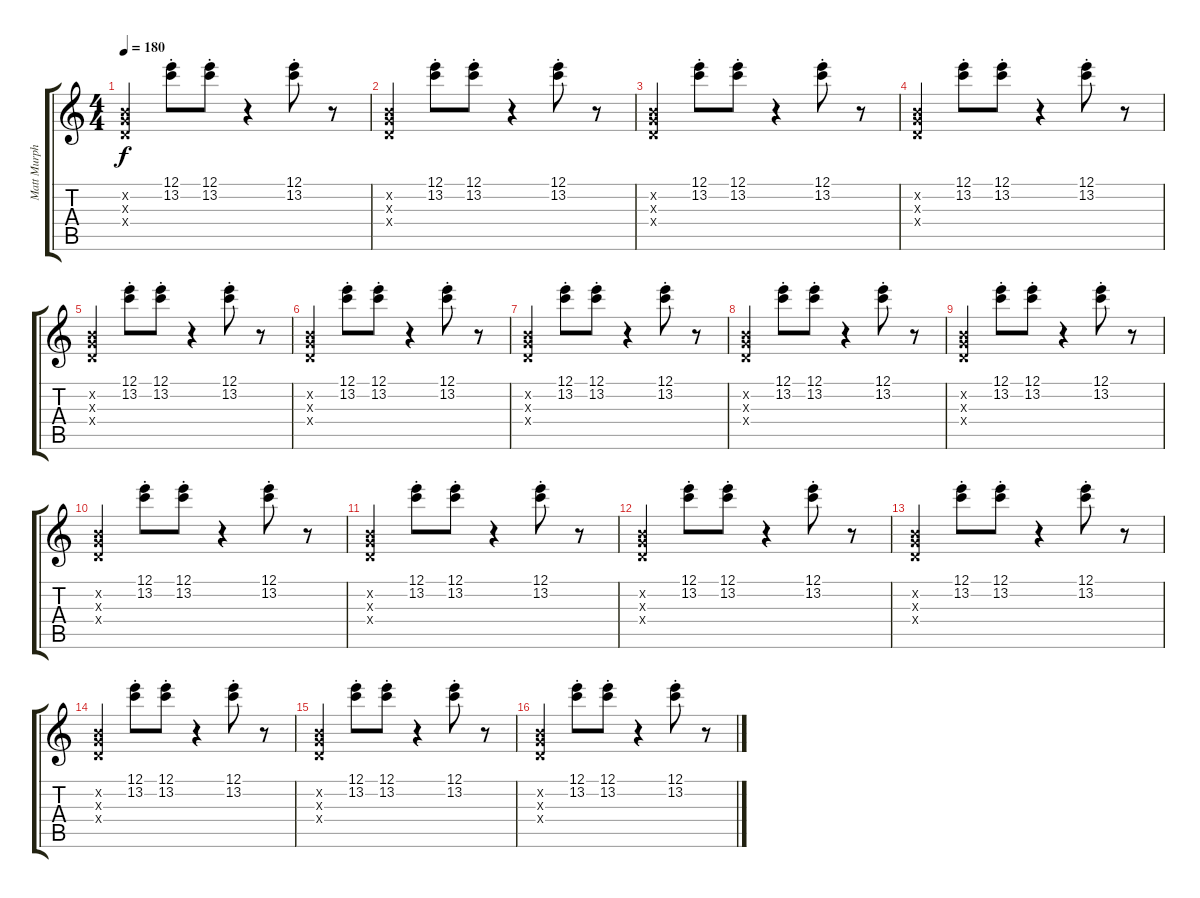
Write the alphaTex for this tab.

\track ("Matt Murphy - Guitar" "Matt Murph") {instrument electricguitarclean}
\staff {score tabs}
\tuning (E4 B3 G3 D3 A2 E2) {hide}
\ts (4 4)
\tempo 180
\clef g2
\ks c
(0.2{x} 0.3{x} 0.4{x}).4{dy f} (12.1{st} 13.2{st}).8 (12.1{st} 13.2{st}).8 r.4 (12.1{st} 13.2{st}).8 r.8 |
(0.2{x} 0.3{x} 0.4{x}).4 (12.1{st} 13.2{st}).8 (12.1{st} 13.2{st}).8 r.4 (12.1{st} 13.2{st}).8 r.8 |
(0.2{x} 0.3{x} 0.4{x}).4 (12.1{st} 13.2{st}).8 (12.1{st} 13.2{st}).8 r.4 (12.1{st} 13.2{st}).8 r.8 |
(0.2{x} 0.3{x} 0.4{x}).4 (12.1{st} 13.2{st}).8 (12.1{st} 13.2{st}).8 r.4 (12.1{st} 13.2{st}).8 r.8 |
(0.2{x} 0.3{x} 0.4{x}).4 (12.1{st} 13.2{st}).8 (12.1{st} 13.2{st}).8 r.4 (12.1{st} 13.2{st}).8 r.8 |
(0.2{x} 0.3{x} 0.4{x}).4 (12.1{st} 13.2{st}).8 (12.1{st} 13.2{st}).8 r.4 (12.1{st} 13.2{st}).8 r.8 |
(0.2{x} 0.3{x} 0.4{x}).4 (12.1{st} 13.2{st}).8 (12.1{st} 13.2{st}).8 r.4 (12.1{st} 13.2{st}).8 r.8 |
(0.2{x} 0.3{x} 0.4{x}).4 (12.1{st} 13.2{st}).8 (12.1{st} 13.2{st}).8 r.4 (12.1{st} 13.2{st}).8 r.8 |
(0.2{x} 0.3{x} 0.4{x}).4 (12.1{st} 13.2{st}).8 (12.1{st} 13.2{st}).8 r.4 (12.1{st} 13.2{st}).8 r.8 |
(0.2{x} 0.3{x} 0.4{x}).4 (12.1{st} 13.2{st}).8 (12.1{st} 13.2{st}).8 r.4 (12.1{st} 13.2{st}).8 r.8 |
(0.2{x} 0.3{x} 0.4{x}).4 (12.1{st} 13.2{st}).8 (12.1{st} 13.2{st}).8 r.4 (12.1{st} 13.2{st}).8 r.8 |
(0.2{x} 0.3{x} 0.4{x}).4 (12.1{st} 13.2{st}).8 (12.1{st} 13.2{st}).8 r.4 (12.1{st} 13.2{st}).8 r.8 |
(0.2{x} 0.3{x} 0.4{x}).4 (12.1{st} 13.2{st}).8 (12.1{st} 13.2{st}).8 r.4 (12.1{st} 13.2{st}).8 r.8 |
(0.2{x} 0.3{x} 0.4{x}).4 (12.1{st} 13.2{st}).8 (12.1{st} 13.2{st}).8 r.4 (12.1{st} 13.2{st}).8 r.8 |
(0.2{x} 0.3{x} 0.4{x}).4 (12.1{st} 13.2{st}).8 (12.1{st} 13.2{st}).8 r.4 (12.1{st} 13.2{st}).8 r.8 |
(0.2{x} 0.3{x} 0.4{x}).4 (12.1{st} 13.2{st}).8 (12.1{st} 13.2{st}).8 r.4 (12.1{st} 13.2{st}).8 r.8
